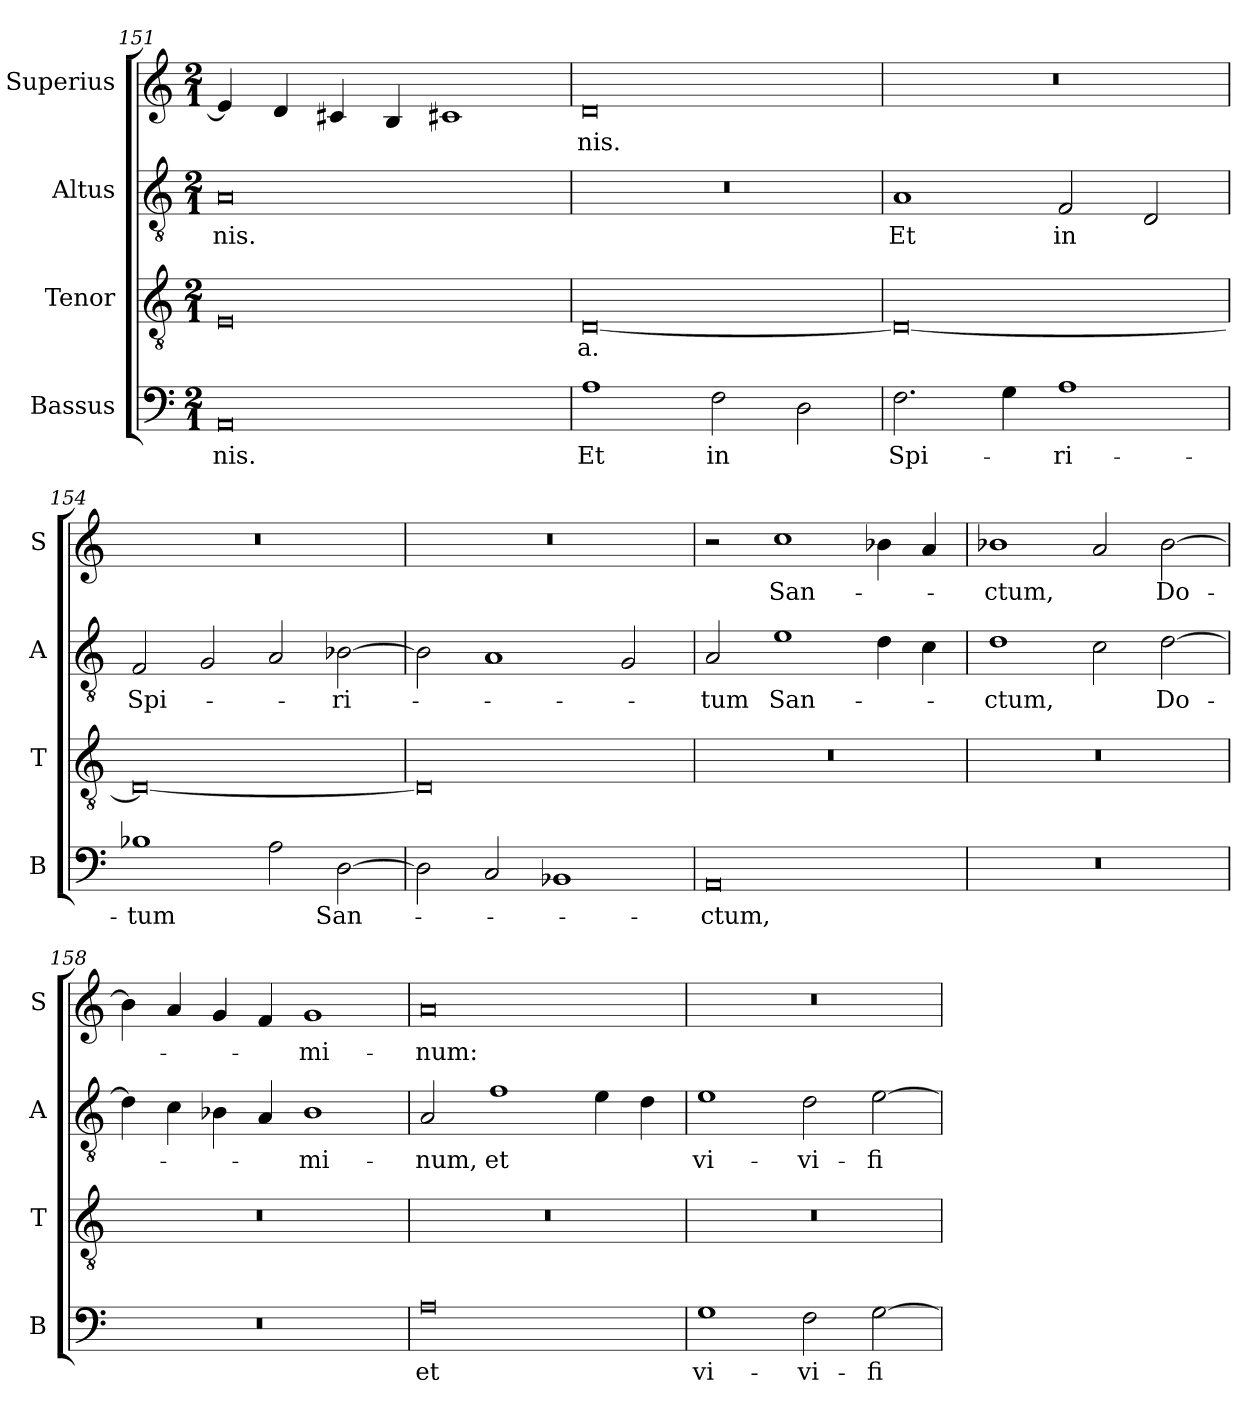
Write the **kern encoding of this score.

**kern	**text	**kern	**text	**kern	**text	**kern	**text
*part4	*part4	*part3	*part3	*part2	*part2	*part1	*part1
*staff4	*staff4	*staff3	*staff3	*staff2	*staff2	*staff1	*staff1
*I"Bassus	*	*I"Tenor	*	*I"Altus	*	*I"Superius	*
*I'B	*	*I'T	*	*I'A	*	*I'S	*
*clefF4	*	*clefGv2	*	*clefGv2	*	*clefG2	*
*k[]	*	*k[]	*	*k[]	*	*k[]	*
*M2/1	*	*M2/1	*	*M2/1	*	*M2/1	*
=151	=151	=151	=151	=151	=151	=151	=151
!	!LO:LY:i	!	!	!	!LO:LY:i	!	!
0AA	-nis.	0E	.	0A	-nis.	4e]	.
.	.	.	.	.	.	4d	.
.	.	.	.	.	.	4c#X	.
.	.	.	.	.	.	4B	.
.	.	.	.	.	.	1c#X	.
=152	=152	=152	=152	=152	=152	=152	=152
!	!	!	!LO:LY:i	!	!	!	!
1A	Et	[0D	-a.	0r	.	0d	-nis.
2F	in	.	.	.	.	.	.
2D	.	.	.	.	.	.	.
=153	=153	=153	=153	=153	=153	=153	=153
2.F	Spi-	0D_	.	1A	Et	0r	.
4G	.	.	.	.	.	.	.
1A	-ri-	.	.	2F	in	.	.
.	.	.	.	2D	.	.	.
=154	=154	=154	=154	=154	=154	=154	=154
1B-X	-tum	0D_	.	2F	Spi-	0r	.
.	.	.	.	2G	.	.	.
2A	.	.	.	2A	.	.	.
[2D	San-	.	.	[2B-X	-ri-	.	.
=155	=155	=155	=155	=155	=155	=155	=155
2D]	.	0D]	.	2B-]	.	0r	.
2C	.	.	.	1A	.	.	.
1BB-X	.	.	.	.	.	.	.
.	.	.	.	2G	.	.	.
=156	=156	=156	=156	=156	=156	=156	=156
0AA	-ctum,	0r	.	2A	-tum	2r	.
.	.	.	.	1e	San-	1cc	San-
.	.	.	.	4d	.	4b-i	.
.	.	.	.	4c	.	4a	.
=157	=157	=157	=157	=157	=157	=157	=157
0r	.	0r	.	1d	-ctum,	1b-i	-ctum,
.	.	.	.	2c	.	2a	.
.	.	.	.	[2d	Do-	[2b-i	Do-
=158	=158	=158	=158	=158	=158	=158	=158
0r	.	0r	.	4d]	.	4b-]	.
.	.	.	.	4c	.	4a	.
.	.	.	.	4B-i	.	4g	.
.	.	.	.	4A	.	4f	.
.	.	.	.	1B-i	-mi-	1g	-mi-
=159	=159	=159	=159	=159	=159	=159	=159
!	!LO:LY:i	!	!	!	!	!	!
0A	et	0r	.	2A	-num,	0a	-num:
.	.	.	.	1f	et	.	.
.	.	.	.	4e	.	.	.
.	.	.	.	4d	.	.	.
=160	=160	=160	=160	=160	=160	=160	=160
!	!LO:LY:i	!	!	!	!	!	!
1G	vi-	0r	.	1e	vi-	0r	.
!	!LO:LY:i	!	!	!	!	!	!
2F	-vi-	.	.	2d	-vi-	.	.
!	!LO:LY:i	!	!	!	!	!	!
[2G	-fi-	.	.	[2e	-fi-	.	.
=	=	=	=	=	=	=	=
*-	*-	*-	*-	*-	*-	*-	*-
